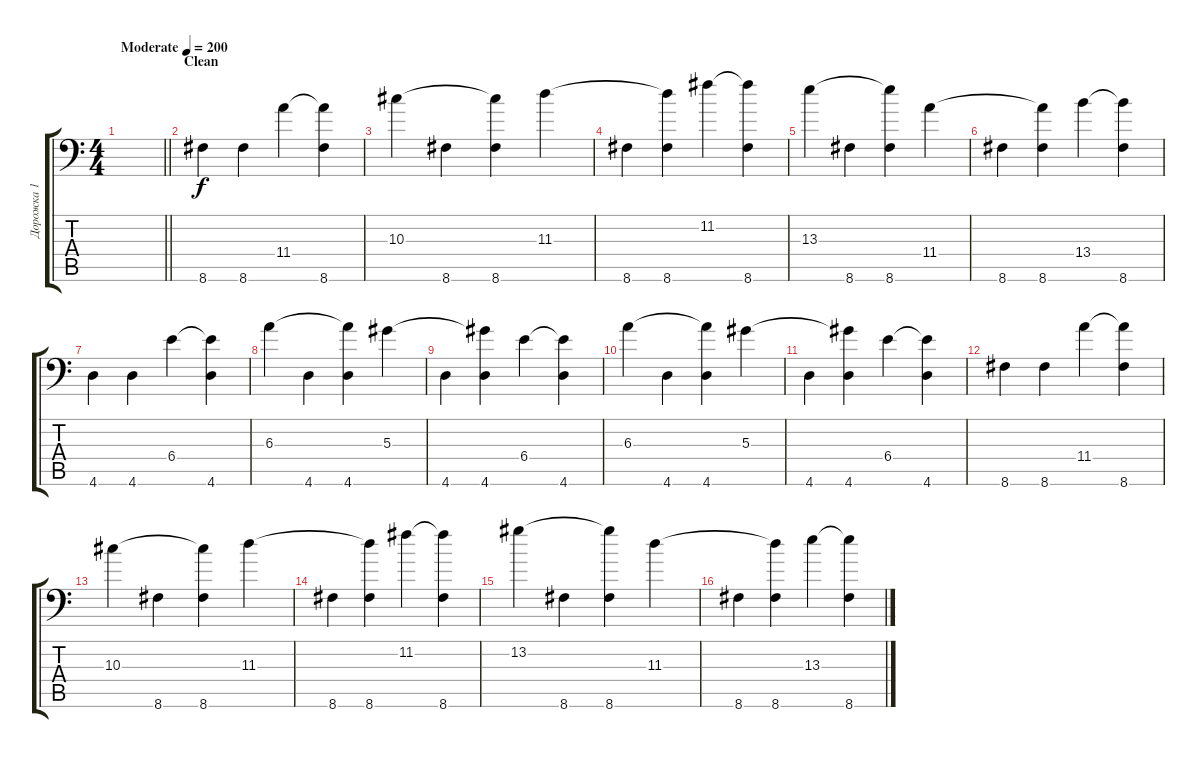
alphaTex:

\track ("Дорожка 1" "Дорожка 1") {instrument distortionguitar}
\staff {score tabs}
\tuning (C4 G3 Eb3 Bb2 F2 Bb1) {hide}
\ts (4 4)
\tempo (200 "Moderate")
\clef f4
\barLineRight lightlight
\ks c
|
\section ("" "Clean")
8.6.4{instrument electricguitarclean} 8.6.4 11.4.4 (11.4{t} 8.6).4 |
10.3.4 8.6.4 (10.3{t} 8.6).4 11.3.4 |
8.6.4 (11.3{t} 8.6).4 11.2.4 (11.2{t} 8.6).4 |
13.3.4 8.6.4 (13.3{t} 8.6).4 11.4.4 |
8.6.4 (11.4{t} 8.6).4 13.4.4 (13.4{t} 8.6).4 |
4.6.4 4.6.4 6.4.4 (6.4{t} 4.6).4 |
6.3.4 4.6.4 (6.3{t} 4.6).4 5.3.4 |
4.6.4 (5.3{t} 4.6).4 6.4.4 (6.4{t} 4.6).4 |
6.3.4 4.6.4 (6.3{t} 4.6).4 5.3.4 |
4.6.4 (5.3{t} 4.6).4 6.4.4 (6.4{t} 4.6).4 |
8.6.4{instrument electricguitarclean} 8.6.4 11.4.4 (11.4{t} 8.6).4 |
10.3.4 8.6.4 (10.3{t} 8.6).4 11.3.4 |
8.6.4 (11.3{t} 8.6).4 11.2.4 (11.2{t} 8.6).4 |
13.2.4 8.6.4 (13.2{t} 8.6).4 11.3.4 |
8.6.4 (11.3{t} 8.6).4 13.3.4 (13.3{t} 8.6).4
